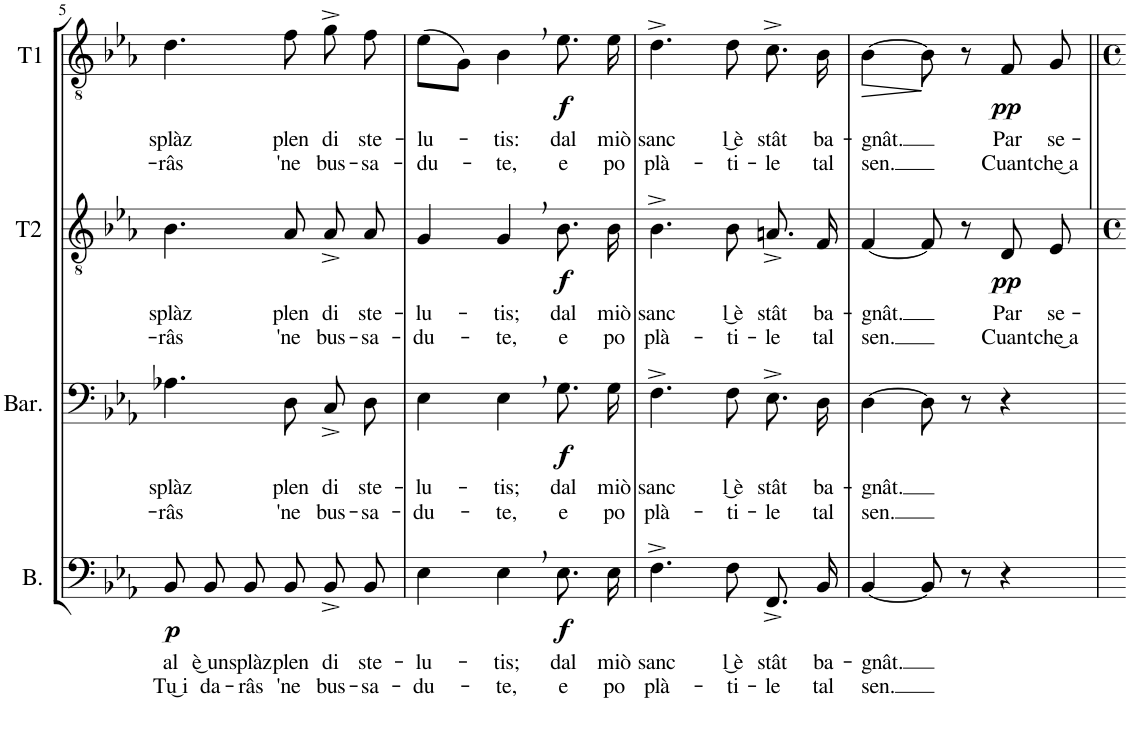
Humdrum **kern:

**kern	**text	**text	**dynam	**kern	**text	**text	**dynam	**kern	**text	**text	**dynam	**kern	**text	**text	**dynam
*part4	*part4	*part4	*part4	*part3	*part3	*part3	*part3	*part2	*part2	*part2	*part2	*part1	*part1	*part1	*part1
*staff4	*staff4	*staff4	*staff4	*staff3	*staff3	*staff3	*staff3	*staff2	*staff2	*staff2	*staff2	*staff1	*staff1	*staff1	*staff1
*I"Basso	*	*	*	*I"Baritono	*	*	*	*I"Tenore II	*	*	*	*I"Tenore I	*	*	*
*I'B.	*	*	*	*I'Bar.	*	*	*	*I'T2	*	*	*	*I'T1	*	*	*
!!LO:PB:g=z
*clefF4	*	*	*	*clefF4	*	*	*	*clefGv2	*	*	*	*clefGv2	*	*	*
*k[b-e-a-]	*	*	*	*k[b-e-a-]	*	*	*	*k[b-e-a-]	*	*	*	*k[b-e-a-]	*	*	*
*M3/4	*	*	*	*M3/4	*	*	*	*M3/4	*	*	*	*M3/4	*	*	*
=5	=5	=5	=5	=5	=5	=5	=5	=5	=5	=5	=5	=5	=5	=5	=5
!	!LO:LY:b	!LO:LY:b	!LO:DY:b	!	!LO:LY:b	!LO:LY:b	!	!	!LO:LY:b	!LO:LY:b	!	!	!LO:LY:b	!LO:LY:b	!
8BB-/L	al	Tu͜ i	p	4.A-X\	splàz	-râs	.	4.B-\	splàz	-râs	.	4.d\	splàz	-râs	.
!	!LO:LY:b	!LO:LY:b	!	!	!	!	!	!	!	!	!	!	!	!	!
8BB-/J	è͜ un	da-	.	.	.	.	.	.	.	.	.	.	.	.	.
!	!LO:LY:b	!LO:LY:b	!	!	!	!	!	!	!	!	!	!	!	!	!
8BB-/L	splàz	-râs	.	.	.	.	.	.	.	.	.	.	.	.	.
!	!LO:LY:b	!LO:LY:b	!	!	!LO:LY:b	!LO:LY:b	!	!	!LO:LY:b	!LO:LY:b	!	!	!LO:LY:b	!LO:LY:b	!
8BB-/J	plen	'ne	.	8D\	plen	'ne	.	8A-/	plen	'ne	.	8f\	plen	'ne	.
!	!LO:LY:b	!LO:LY:b	!	!	!LO:LY:b	!LO:LY:b	!	!	!LO:LY:b	!LO:LY:b	!	!	!LO:LY:b	!LO:LY:b	!
8BB-^/L	di	bus-	.	8C^/L	di	bus-	.	8A-^/L	di	bus-	.	8g^\	di	bus-	.
!	!LO:LY:b	!LO:LY:b	!	!	!LO:LY:b	!LO:LY:b	!	!	!LO:LY:b	!LO:LY:b	!	!	!LO:LY:b	!LO:LY:b	!
8BB-/J	ste-	-sa-	.	8D/J	ste-	-sa-	.	8A-/J	ste-	-sa-	.	8f\	ste-	-sa-	.
=6	=6	=6	=6	=6	=6	=6	=6	=6	=6	=6	=6	=6	=6	=6	=6
!	!LO:LY:b	!LO:LY:b	!	!	!LO:LY:b	!LO:LY:b	!	!	!LO:LY:b	!LO:LY:b	!	!	!LO:LY:b	!LO:LY:b	!
4E-\	-lu-	-du-	.	4E-\	-lu-	-du-	.	4G/	-lu-	-du-	.	(8e-\L	-lu-	-du-	.
.	.	.	.	.	.	.	.	.	.	.	.	8G\J)	.	.	.
!	!LO:LY:b	!LO:LY:b	!	!	!LO:LY:b	!LO:LY:b	!	!	!LO:LY:b	!LO:LY:b	!	!	!LO:LY:b	!LO:LY:b	!
4E-,\	-tis;	-te,	.	4E-,\	-tis;	-te,	.	4G,/	-tis;	-te,	.	4B-,\	-tis:	-te,	.
!	!LO:LY:b	!LO:LY:b	!LO:DY:b	!	!LO:LY:b	!LO:LY:b	!LO:DY:b	!	!LO:LY:b	!LO:LY:b	!LO:DY:b	!	!LO:LY:b	!LO:LY:b	!LO:DY:b
8.E-\L	dal	e	f	8.G\L	dal	e	f	8.B-\L	dal	e	f	8.e-\	dal	e	f
!	!LO:LY:b	!LO:LY:b	!	!	!LO:LY:b	!LO:LY:b	!	!	!LO:LY:b	!LO:LY:b	!	!	!LO:LY:b	!LO:LY:b	!
16E-\Jk	miò	po	.	16G\Jk	miò	po	.	16B-\Jk	miò	po	.	16e-\	miò	po	.
=7	=7	=7	=7	=7	=7	=7	=7	=7	=7	=7	=7	=7	=7	=7	=7
!	!LO:LY:b	!LO:LY:b	!	!	!LO:LY:b	!LO:LY:b	!	!	!LO:LY:b	!LO:LY:b	!	!	!LO:LY:b	!LO:LY:b	!
4.F^\	sanc	plà-	.	4.F^\	sanc	plà-	.	4.B-^\	sanc	plà-	.	4.d^\	sanc	plà-	.
!	!LO:LY:b	!LO:LY:b	!	!	!LO:LY:b	!LO:LY:b	!	!	!LO:LY:b	!LO:LY:b	!	!	!LO:LY:b	!LO:LY:b	!
8F\	l͜ è	-ti-	.	8F\	l͜ è	-ti-	.	8B-\	l͜ è	-ti-	.	8d\	l͜ è	-ti-	.
!	!LO:LY:b	!LO:LY:b	!	!	!LO:LY:b	!LO:LY:b	!	!	!LO:LY:b	!LO:LY:b	!	!	!LO:LY:b	!LO:LY:b	!
8.FF^/L	stât	-le	.	8.E-^\L	stât	-le	.	8.An^/L	stât	-le	.	8.c^\	stât	-le	.
!	!LO:LY:b	!LO:LY:b	!	!	!LO:LY:b	!LO:LY:b	!	!	!LO:LY:b	!LO:LY:b	!	!	!LO:LY:b	!LO:LY:b	!
16BB-/Jk	ba-	tal	.	16D\Jk	ba-	tal	.	16F/Jk	ba-	tal	.	16B-\	ba-	tal	.
=8	=8	=8	=8	=8	=8	=8	=8	=8	=8	=8	=8	=8	=8	=8	=8
!	!LO:LY:b	!LO:LY:b	!	!	!LO:LY:b	!LO:LY:b	!	!	!LO:LY:b	!LO:LY:b	!	!	!LO:LY:b	!LO:LY:b	!LO:HP:b
[4BB-/	-gnât.	sen.	.	[4D\	-gnât.	sen.	.	[4F/	-gnât.	sen.	.	[4B-\	-gnât.	sen.	>
8BB-/]	.	.	.	8D\]	.	.	.	8F/]	.	.	.	8B-\]	.	.	]
8r	.	.	.	8r	.	.	.	8r	.	.	.	8r	.	.	.
!	!	!	!	!	!	!	!	!	!LO:LY:b	!LO:LY:b	!LO:DY:b	!	!LO:LY:b	!LO:LY:b	!LO:DY:b
4r	.	.	.	4r	.	.	.	8D/L	Par	Cuant	pp	8F/	Par	Cuant	pp
!	!	!	!	!	!	!	!	!	!LO:LY:b	!LO:LY:b	!	!	!LO:LY:b	!LO:LY:b	!
.	.	.	.	.	.	.	.	8E-/J	se-	che͜ a	.	8G/	se-	che͜ a	.
=||	=||	=||	=||	=||	=||	=||	=||	=||	=||	=||	=||	=||	=||	=||	=||
*-	*-	*-	*-	*-	*-	*-	*-	*-	*-	*-	*-	*-	*-	*-	*-
